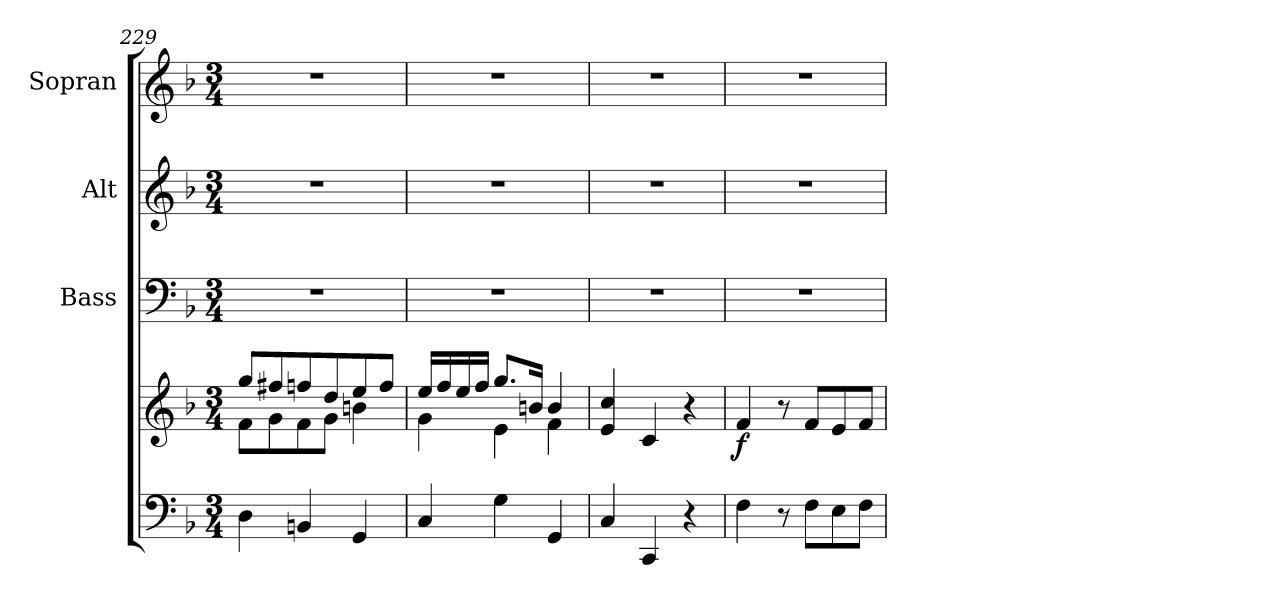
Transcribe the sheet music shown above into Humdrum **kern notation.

**kern	**kern	**dynam	**kern	**kern	**kern
*part4	*part4	*part4	*part3	*part2	*part1
*staff5	*staff4	*staff4/5	*staff3	*staff2	*staff1
*	*	*	*I"Bass	*I"Alt	*I"Sopran
*	*	*	*I'B.	*I'A.	*I'S.
!!LO:LB:g=z
*clefF4	*clefG2	*	*clefF4	*clefG2	*clefG2
*k[b-]	*k[b-]	*	*k[b-]	*k[b-]	*k[b-]
*F:	*F:	*	*F:	*F:	*F:
*M3/4	*M3/4	*	*M3/4	*M3/4	*M3/4
=229	=229	=229	=229	=229	=229
*	*^	*	*	*	*
4D\	8gg/L	8f\L	.	2.r	2.r	2.r
.	8ff#X/	8g\	.	.	.	.
4BBn/	8ffn/	8f\	.	.	.	.
.	8dd/	8g\J	.	.	.	.
4GG/	8ee/	4bn\	.	.	.	.
.	8ff/J	.	.	.	.	.
=230	=230	=230	=230	=230	=230	=230
4C/	16ee/LL	4g\	.	2.r	2.r	2.r
.	16ff/	.	.	.	.	.
.	16ee/	.	.	.	.	.
.	16ff/JJ	.	.	.	.	.
4G\	8.gg/L	4e\	.	.	.	.
.	16bn/Jk	.	.	.	.	.
4GG/	4b/	4f\	.	.	.	.
*	*v	*v	*	*	*	*
=231	=231	=231	=231	=231	=231
4C/	4e/ 4cc/	.	2.r	2.r	2.r
4CC/	4c/	.	.	.	.
4r	4r	.	.	.	.
=232	=232	=232	=232	=232	=232
!	!	!LO:DY:b	!	!	!
4F\	4f/	f	2.r	2.r	2.r
8r	8r	.	.	.	.
8F\L	8f/L	.	.	.	.
8E\	8e/	.	.	.	.
8F\J	8f/J	.	.	.	.
=	=	=	=	=	=
*-	*-	*-	*-	*-	*-
